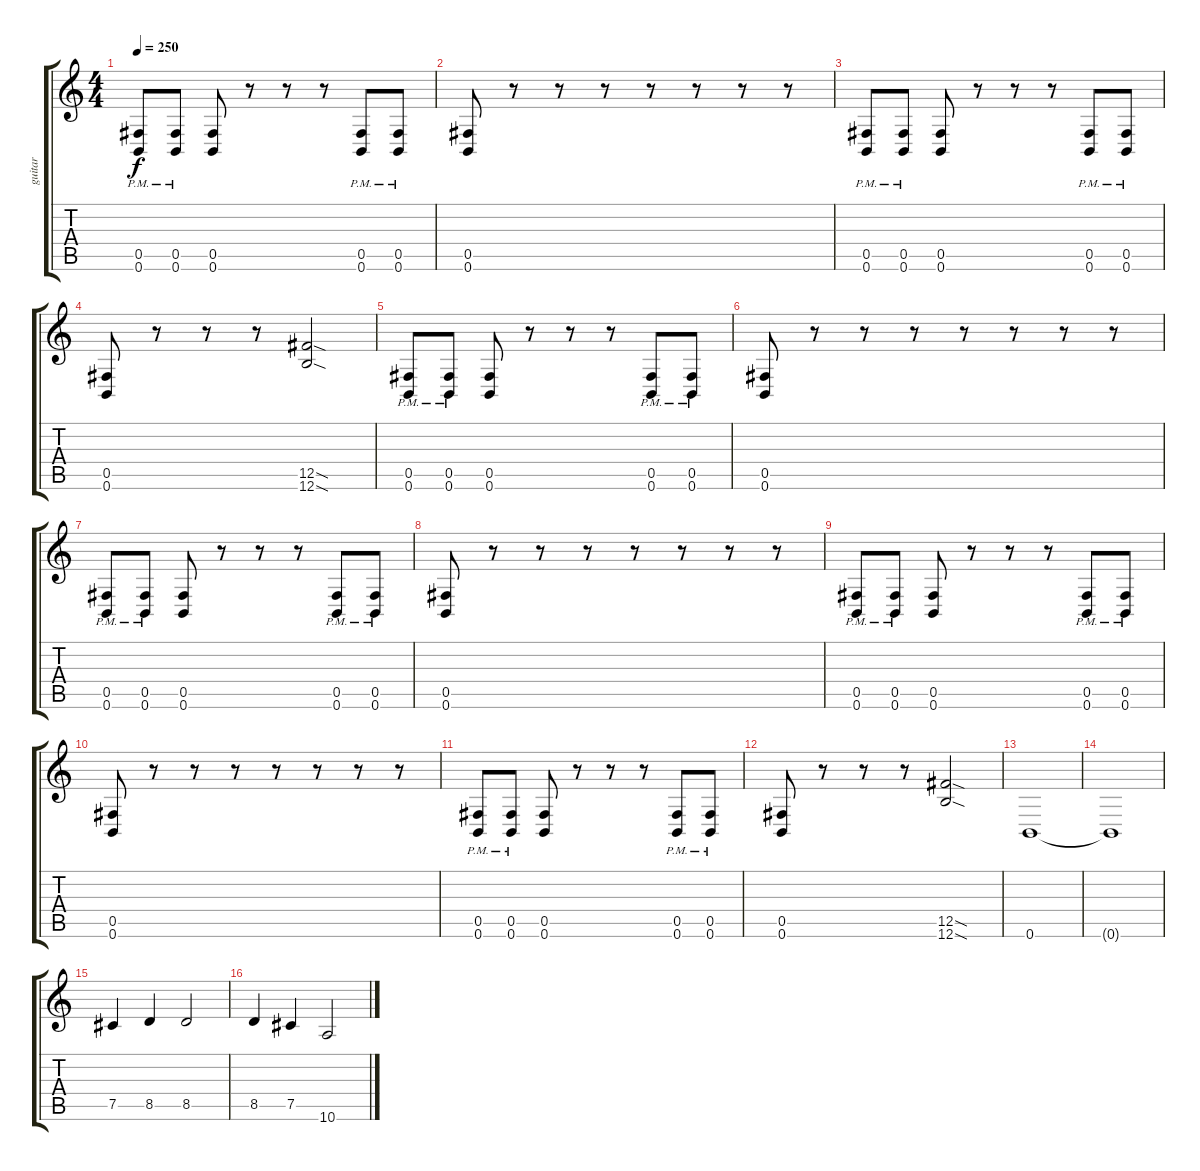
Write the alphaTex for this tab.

\track ("guitar" "guitar") {instrument distortionguitar}
\staff {score tabs}
\tuning (Db4 Ab3 E3 B2 Gb2 B1) {hide}
\ts (4 4)
\tempo 250
\clef g2
\ks c
(0.5{pm} 0.6{pm}).8{dy f} (0.5{pm} 0.6{pm}).8 (0.5 0.6).8 r.8 r.8 r.8 (0.5{pm} 0.6{pm}).8 (0.5{pm} 0.6{pm}).8 |
(0.5 0.6).8 r.8 r.8 r.8 r.8 r.8 r.8 r.8 |
(0.5{pm} 0.6{pm}).8 (0.5{pm} 0.6{pm}).8 (0.5 0.6).8 r.8 r.8 r.8 (0.5{pm} 0.6{pm}).8 (0.5{pm} 0.6{pm}).8 |
(0.5 0.6).8 r.8 r.8 r.8 (12.5{sod} 12.6{sod}).2 |
(0.5{pm} 0.6{pm}).8 (0.5{pm} 0.6{pm}).8 (0.5 0.6).8 r.8 r.8 r.8 (0.5{pm} 0.6{pm}).8 (0.5{pm} 0.6{pm}).8 |
(0.5 0.6).8 r.8 r.8 r.8 r.8 r.8 r.8 r.8 |
(0.5{pm} 0.6{pm}).8 (0.5{pm} 0.6{pm}).8 (0.5 0.6).8 r.8 r.8 r.8 (0.5{pm} 0.6{pm}).8 (0.5{pm} 0.6{pm}).8 |
(0.5 0.6).8 r.8 r.8 r.8 r.8 r.8 r.8 r.8 |
(0.5{pm} 0.6{pm}).8 (0.5{pm} 0.6{pm}).8 (0.5 0.6).8 r.8 r.8 r.8 (0.5{pm} 0.6{pm}).8 (0.5{pm} 0.6{pm}).8 |
(0.5 0.6).8 r.8 r.8 r.8 r.8 r.8 r.8 r.8 |
(0.5{pm} 0.6{pm}).8 (0.5{pm} 0.6{pm}).8 (0.5 0.6).8 r.8 r.8 r.8 (0.5{pm} 0.6{pm}).8 (0.5{pm} 0.6{pm}).8 |
(0.5 0.6).8 r.8 r.8 r.8 (12.5{sod} 12.6{sod}).2 |
0.6.1 |
0.6{t}.1 |
7.5.4 8.5.4 8.5.2 |
8.5.4 7.5.4 10.6.2
